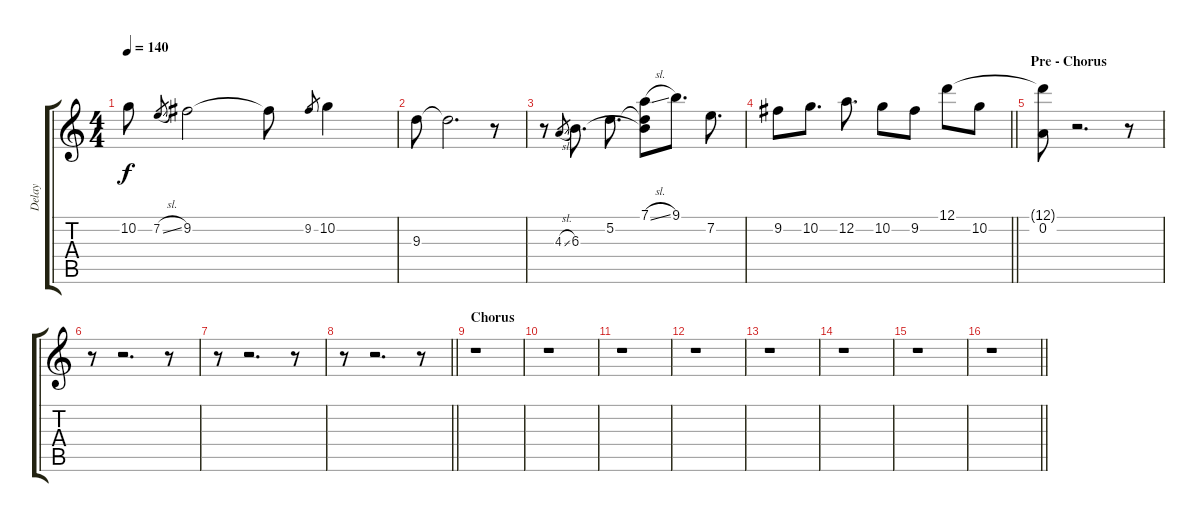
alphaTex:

\track ("Delay" "Delay") {instrument overdrivenguitar}
\staff {score tabs}
\tuning (D4 A3 F3 C3 G2 C2) {hide}
\ts (4 4)
\tempo 140
\clef g2
\ks c
10.2.8{dy f} 7.2{sl}.8{gr} 9.2.2 9.2{t}.8 9.2.8{gr} 10.2.4 |
9.3.8 9.3{t}.2{d} r.8 |
r.8 4.3{sl}.8{gr} 6.3.8{d} 5.2.8{d} (7.1{sl} 5.2{t} 6.3{t}).8 9.1.8{d} 7.2.8{d} |
\barLineRight lightlight
9.2.8 10.2.8{d} 12.2.8{d} 10.2.8 9.2.8 12.1.8 10.2.8 |
\section ("" "Pre - Chorus")
(12.1{t} 0.2).8 r.2{d} r.8 |
r.8 r.2{d} r.8 |
r.8 r.2{d} r.8 |
\barLineRight lightlight
r.8 r.2{d} r.8 |
\section ("" "Chorus")
r.1 |
r.1 |
r.1 |
r.1 |
r.1 |
r.1 |
r.1 |
\barLineRight lightlight
r.1
